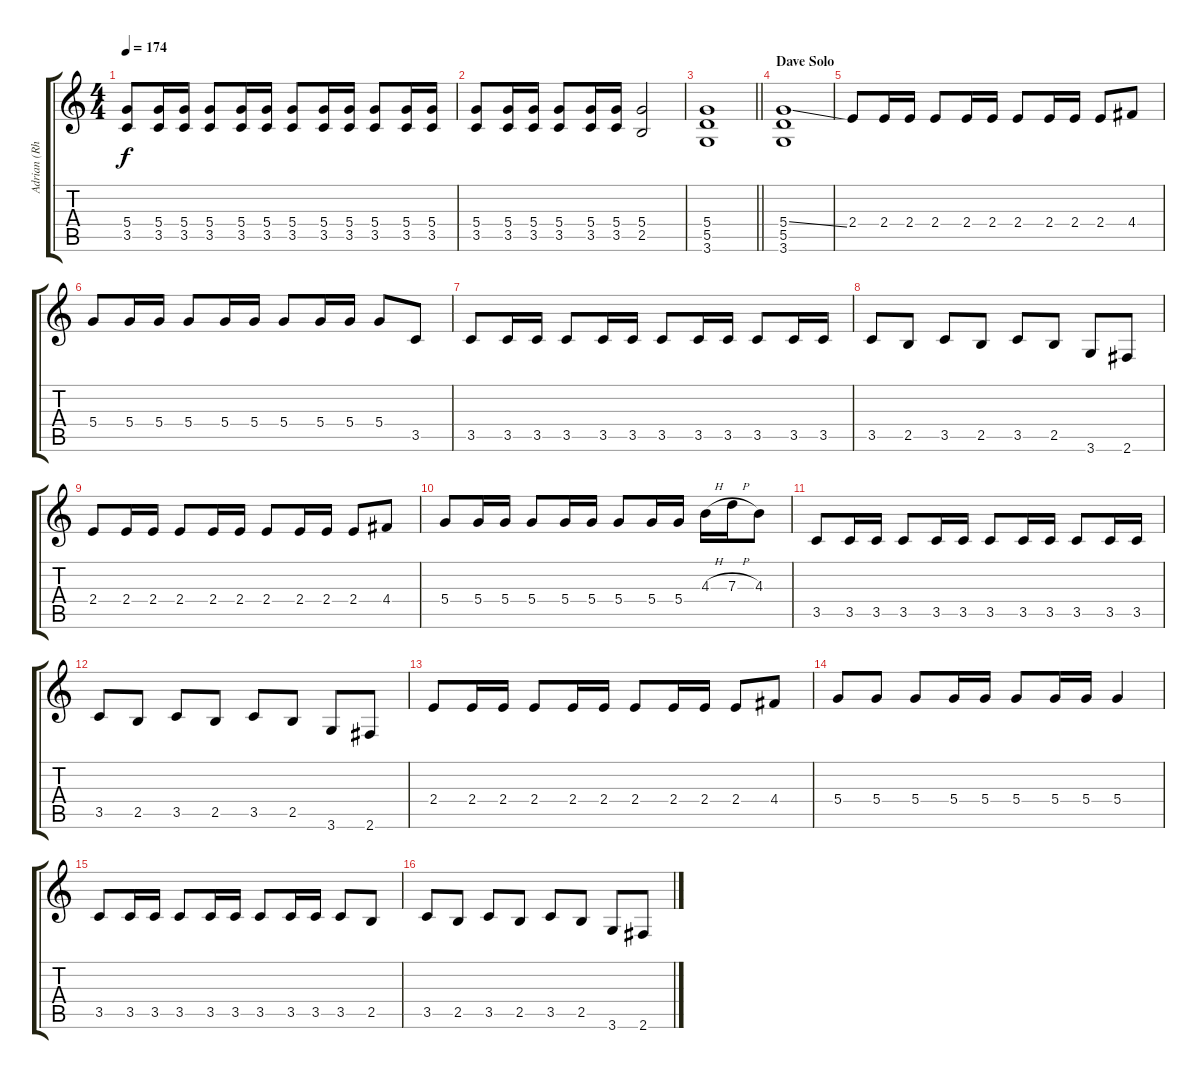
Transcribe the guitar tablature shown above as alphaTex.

\track ("Adrian (Rhy. Guitar)" "Adrian (Rh") {instrument overdrivenguitar}
\staff {score tabs}
\tuning (E4 B3 G3 D3 A2 E2) {hide}
\ts (4 4)
\tempo 174
\clef g2
\ks c
(5.4 3.5).8{dy f} (5.4 3.5).16 (5.4 3.5).16 (5.4 3.5).8 (5.4 3.5).16 (5.4 3.5).16 (5.4 3.5).8 (5.4 3.5).16 (5.4 3.5).16 (5.4 3.5).8 (5.4 3.5).16 (5.4 3.5).16 |
(5.4 3.5).8 (5.4 3.5).16 (5.4 3.5).16 (5.4 3.5).8 (5.4 3.5).16 (5.4 3.5).16 (5.4 2.5).2 |
\barLineRight lightlight
(5.4 5.5 3.6).1 |
\section ("" "Dave Solo")
(5.4{ss} 5.5 3.6).1 |
2.4.8 2.4.16 2.4.16 2.4.8 2.4.16 2.4.16 2.4.8 2.4.16 2.4.16 2.4.8 4.4.8 |
5.4.8 5.4.16 5.4.16 5.4.8 5.4.16 5.4.16 5.4.8 5.4.16 5.4.16 5.4.8 3.5.8 |
3.5.8 3.5.16 3.5.16 3.5.8 3.5.16 3.5.16 3.5.8 3.5.16 3.5.16 3.5.8 3.5.16 3.5.16 |
3.5.8 2.5.8 3.5.8 2.5.8 3.5.8 2.5.8 3.6.8 2.6.8 |
2.4.8 2.4.16 2.4.16 2.4.8 2.4.16 2.4.16 2.4.8 2.4.16 2.4.16 2.4.8 4.4.8 |
5.4.8 5.4.16 5.4.16 5.4.8 5.4.16 5.4.16 5.4.8 5.4.16 5.4.16 4.3{h}.16 7.3{h}.16 4.3.8 |
3.5.8 3.5.16 3.5.16 3.5.8 3.5.16 3.5.16 3.5.8 3.5.16 3.5.16 3.5.8 3.5.16 3.5.16 |
3.5.8 2.5.8 3.5.8 2.5.8 3.5.8 2.5.8 3.6.8 2.6.8 |
2.4.8 2.4.16 2.4.16 2.4.8 2.4.16 2.4.16 2.4.8 2.4.16 2.4.16 2.4.8 4.4.8 |
5.4.8 5.4.8 5.4.8 5.4.16 5.4.16 5.4.8 5.4.16 5.4.16 5.4.4 |
3.5.8 3.5.16 3.5.16 3.5.8 3.5.16 3.5.16 3.5.8 3.5.16 3.5.16 3.5.8 2.5.8 |
3.5.8 2.5.8 3.5.8 2.5.8 3.5.8 2.5.8 3.6.8 2.6.8
